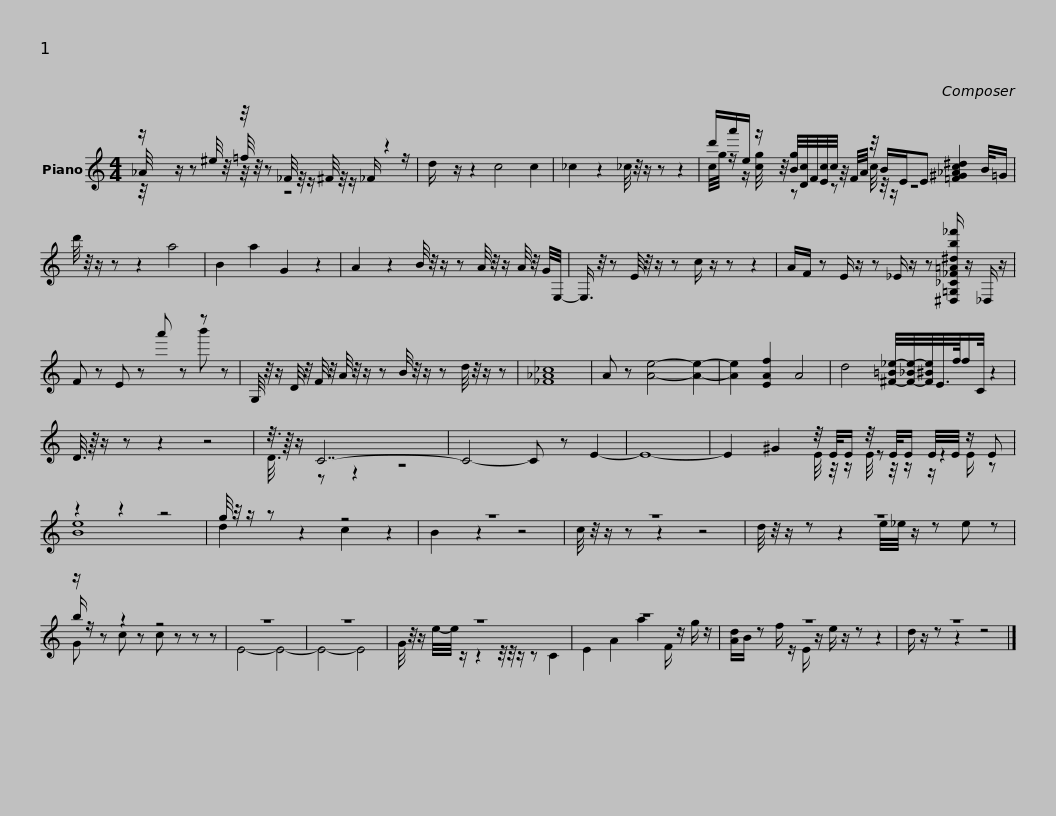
X:1
%%score ( 1 2 3 )
L:1/8
M:4/4
I:linebreak $
K:C
V:1 treble
V:2 treble
V:3 treble
V:1
 z/ z/ z ^e/4 z/4 z/4 z/4 z _F/4 z/4 z/ ^F/4 z/4 z/ _F/ z2 | d/ z/ z2 c4 c2 | _c2 z2 _c/4 z/4 z/ z z2 |$ d'/a'/e/ z/ [Bg]/4[Dc]/4F/4[Ec]/4c/4 z/4 F/4A/4 z/4 B/E/E [=F^G_Ac^d]2 B/4=G/ |$ d'/4 z/4 z/ z z2 a4 | %5
 B2 a2 G2 z2 | A2 z2 B/4 z/4 z/ z A/4 z/4 z/ A/4 z/4 G/4E,/4- | E,3/4 z/4 z E/4 z/4 z/ z c/ z/ z z2 |$ A/F/ z E/ z/ z _E/ z/ z [^D,=G,_C_F=A^db_f']/ z/ _D,/ z/ | F z E z a' z z z | %10
 G,/4 z/4 z/ D/4 z/4 F/4 z/4 A/4 z/4 z/ z B/4 z/4 z/ z d/4 z/4 z/ z |$ [_F_A_c]8 |$ A z [Ae]4- [Ae]2- | [Ae]2 [EAf]2 A4 | d4 [^F-=B_e-]/4[F-_Be-]/4[F^Be]/4E/4>f/4f/C/4 z2 | %15
 D3/8 z/8 z/ z z2 z4 |$ z3/8 z/8 z/ C7- | C4- C z E2- | E8- | E2 ^G2 z/4 E/4E/ z/4 E/4E/ E/4E/4 z/ E |$ %20
 z2 z2 z4 | g/4 z/4 z/ z z2 z4 | z8 | z8 |$ z8 | %25
 z/ z/ z z2 z4 | z8 | z8 |$ z8 | z8 | %30
 z8 | z8 |] %32
V:2
 _A/4 x9/4 =f/4 z/4 z z4 z/ | x9 | x8 |$ x/ z/ z/ x5/2 z/4 z/4 z/ z4 |$ x8 | %5
 x8 | x8 | x8 |$ x8 | x8 | %10
 x8 |$ x8 |$ x8 | x8 | x8 | %15
 x8 |$ z3/8 z/8 z/ z z2 z4 | x8 | x8 | x4 E/4 z/4 z/ z z2 |$ %20
 x8 | x8 | x8 | x8 |$ x8 | %25
 b/ z/ z z2 z4 | x8 | x8 |$ x8 | x8 | %30
 x8 | x8 |] %32
V:3
 z/4 x9/4 z/4 z/4 z z4 z/ | x9 | x8 |$ c/4g/4 z/ z/ [cg]/4 z/4 z z c/4 z/4 z/ z4 |$ x8 | %5
 x8 | x8 | x8 |$ x8 | x6 b' z | %10
 x8 |$ x8 |$ x8 | x8 | x8 | %15
 x8 |$ D3/8 z/8 z/ z z2 z4 | x8 | x8 | x5 E/4 z/4 z/ z/ E/ z |$ %20
 [Be]8 | d2 z2 c2 z2 | B2 z2 z4 | c/4 z/4 z/ z z2 z4 |$ d/4 z/4 z/ z z2 e/4_e/4 z/ z e z | %25
 G z c z c z z z | E4- E4- | E4- E4 |$ G/4 z/4 z/ e/4-e/4 z/ z2 z/4 z/4 z/ z C2 | E2 A2 a2 F/ z/ g/ z/ | %30
 [Ad]/B/ z f/ z/ E/ z/ e/ z/ z z2 | d/ z/ z z2 z4 |] %32
